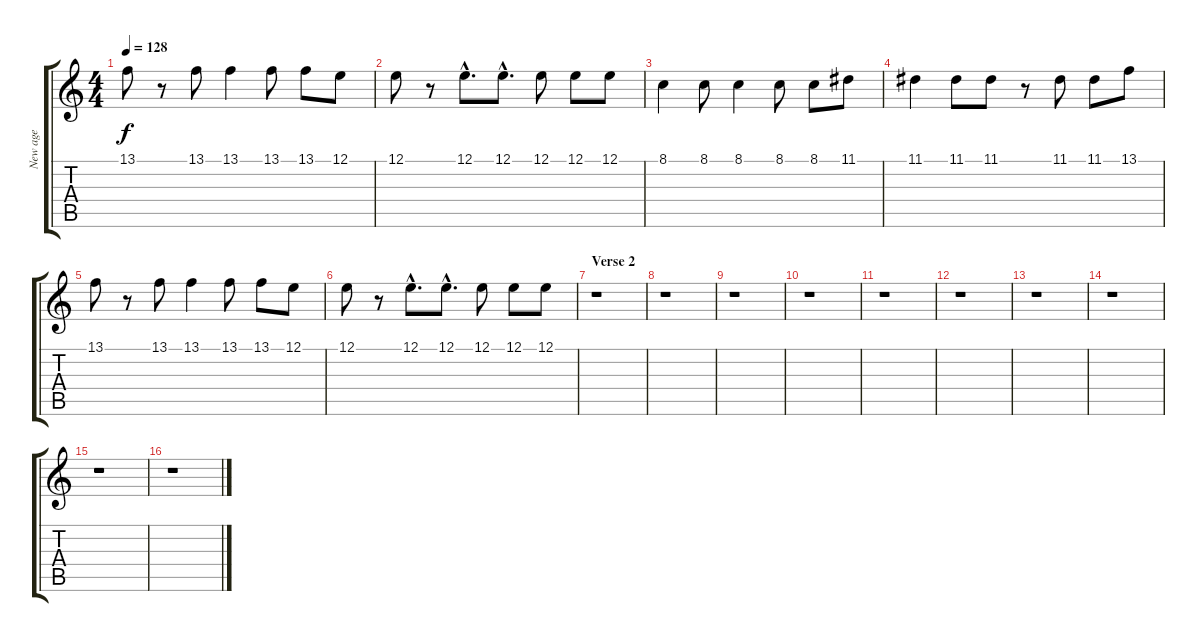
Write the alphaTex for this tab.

\track ("New age" "New age") {instrument pad1newage}
\staff {score tabs}
\tuning (E4 B3 G3 D3 A2 E2) {hide}
\ts (4 4)
\tempo 128
\clef g2
\ks c
13.1.8{dy f} r.8 13.1.8 13.1.4 13.1.8 13.1.8 12.1.8 |
12.1.8 r.8 12.1{hac}.8{d} 12.1{hac}.8{d} 12.1.8 12.1.8 12.1.8 |
8.1.4 8.1.8 8.1.4 8.1.8 8.1.8 11.1.8 |
11.1.4 11.1.8 11.1.8 r.8 11.1.8 11.1.8 13.1.8 |
13.1.8 r.8 13.1.8 13.1.4 13.1.8 13.1.8 12.1.8 |
12.1.8 r.8 12.1{hac}.8{d} 12.1{hac}.8{d} 12.1.8 12.1.8 12.1.8 |
\section ("" "Verse 2")
r.1 |
r.1 |
r.1 |
r.1 |
r.1 |
r.1 |
r.1 |
r.1 |
r.1 |
r.1
